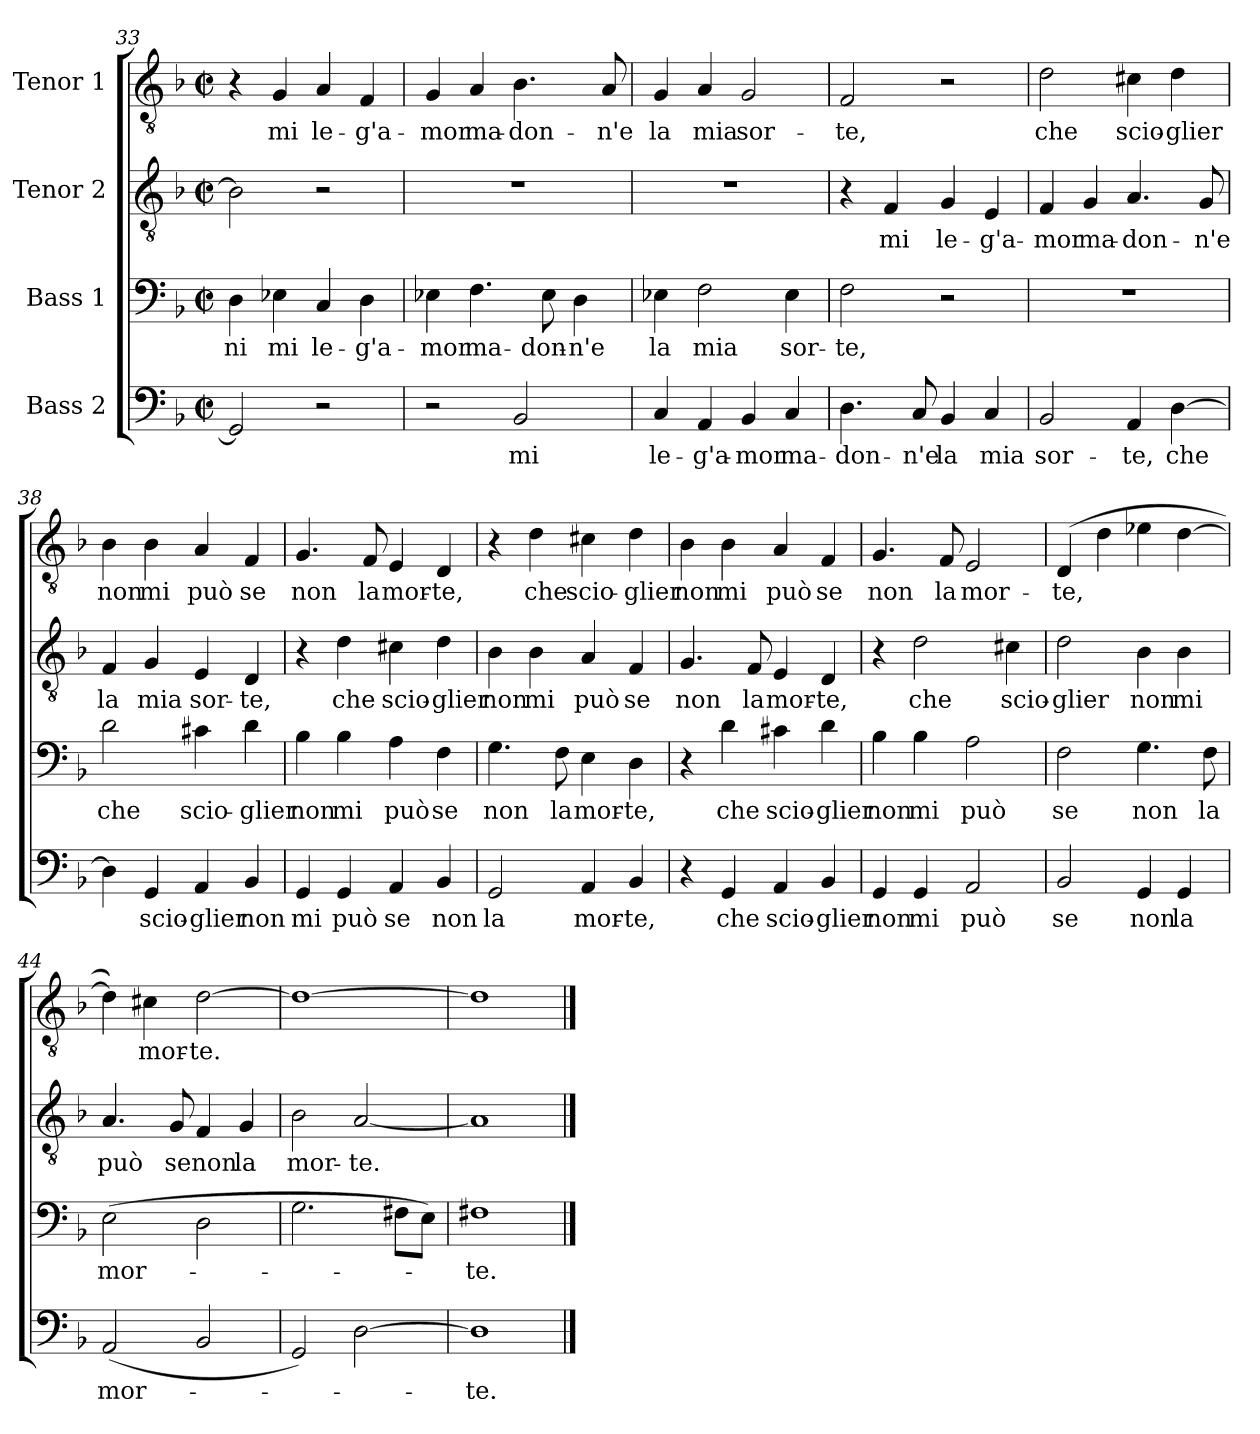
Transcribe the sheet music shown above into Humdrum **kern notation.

**kern	**text	**kern	**text	**kern	**text	**kern	**text
*part4	*part4	*part3	*part3	*part2	*part2	*part1	*part1
*staff4	*staff4	*staff3	*staff3	*staff2	*staff2	*staff1	*staff1
*I"Bass 2	*	*I"Bass 1	*	*I"Tenor 2	*	*I"Tenor 1	*
*clefF4	*	*clefF4	*	*clefGv2	*	*clefGv2	*
*k[b-]	*	*k[b-]	*	*k[b-]	*	*k[b-]	*
*F:	*	*F:	*	*F:	*	*F:	*
*M2/2	*	*M2/2	*	*M2/2	*	*M2/2	*
*met(c|)	*	*met(c|)	*	*met(c|)	*	*met(c|)	*
=33	=33	=33	=33	=33	=33	=33	=33
2GG/]	.	4D\	-ni	2B-\]	.	4r	.
.	.	4E-X\	mi	.	.	4G/	mi
2r	.	4C/	le-	2r	.	4A/	le-
.	.	4D\	-g'a-	.	.	4F/	-g'a-
=34	=34	=34	=34	=34	=34	=34	=34
2r	.	4E-X\	-mor	1r	.	4G/	-mor
.	.	4.F\	ma-	.	.	4A/	ma-
2BB-/	mi	.	.	.	.	4.B-\	-don-
.	.	8E-\	-don-	.	.	.	.
.	.	4D\	-n'e	.	.	.	.
.	.	.	.	.	.	8A/	-n'e
=35	=35	=35	=35	=35	=35	=35	=35
4C/	le-	4E-X\	la	1r	.	4G/	la
4AA/	-g'a-	2F\	mia	.	.	4A/	mia
4BB-/	-mor	.	.	.	.	2G/	sor-
4C/	ma-	4E-\	sor-	.	.	.	.
!!LO:LB:g=z
=36	=36	=36	=36	=36	=36	=36	=36
4.D\	-don-	2F\	-te,	4r	.	2F/	-te,
.	.	.	.	4F/	mi	.	.
8C/	-n'e	.	.	.	.	.	.
4BB-/	la	2r	.	4G/	le-	2r	.
4C/	mia	.	.	4E/	-g'a-	.	.
=37	=37	=37	=37	=37	=37	=37	=37
2BB-/	sor-	1r	.	4F/	-mor	2d\	che
.	.	.	.	4G/	ma-	.	.
4AA/	-te,	.	.	4.A/	-don-	4c#X\	scio-
[4D\	che	.	.	.	.	4d\	-glier
.	.	.	.	8G/	-n'e	.	.
=38	=38	=38	=38	=38	=38	=38	=38
4D\]	.	2d\	che	4F/	la	4B-\	non
4GG/	scio-	.	.	4G/	mia	4B-\	mi
4AA/	-glier	4c#X\	scio-	4E/	sor-	4A/	può
4BB-/	non	4d\	-glier	4D/	-te,	4F/	se
=39	=39	=39	=39	=39	=39	=39	=39
4GG/	mi	4B-\	non	4r	.	4.G/	non
4GG/	può	4B-\	mi	4d\	che	.	.
.	.	.	.	.	.	8F/	la
4AA/	se	4A\	può	4c#X\	scio-	4E/	mor-
4BB-/	non	4F\	se	4d\	-glier	4D/	-te,
=40	=40	=40	=40	=40	=40	=40	=40
2GG/	la	4.G\	non	4B-\	non	4r	.
.	.	.	.	4B-\	mi	4d\	che
.	.	8F\	la	.	.	.	.
4AA/	mor-	4E\	mor-	4A/	può	4c#X\	scio-
4BB-/	-te,	4D\	-te,	4F/	se	4d\	-glier
!!LO:LB:g=z
=41	=41	=41	=41	=41	=41	=41	=41
4r	.	4r	.	4.G/	non	4B-\	non
4GG/	che	4d\	che	.	.	4B-\	mi
.	.	.	.	8F/	la	.	.
4AA/	scio-	4c#X\	scio-	4E/	mor-	4A/	può
4BB-/	-glier	4d\	-glier	4D/	-te,	4F/	se
=42	=42	=42	=42	=42	=42	=42	=42
4GG/	non	4B-\	non	4r	.	4.G/	non
4GG/	mi	4B-\	mi	2d\	che	.	.
.	.	.	.	.	.	8F/	la
2AA/	può	2A\	può	.	.	2E/	mor-
.	.	.	.	4c#X\	scio-	.	.
=43	=43	=43	=43	=43	=43	=43	=43
2BB-/	se	2F\	se	2d\	-glier	(4D/	-te,
.	.	.	.	.	.	4d\	.
4GG/	non	4.G\	non	4B-\	non	4e-X\	.
4GG/	la	.	.	4B-\	mi	[4d\	.
.	.	8F\	la	.	.	.	.
=44	=44	=44	=44	=44	=44	=44	=44
(2AA/	mor-	(2E\	mor-	4.A/	può	4d\])	.
.	.	.	.	.	.	4c#X\	mor-
.	.	.	.	8G/	se	.	.
2BB-/	.	2D\	.	4F/	non	[2d\	-te.
.	.	.	.	4G/	la	.	.
=45	=45	=45	=45	=45	=45	=45	=45
2GG/)	.	2.G\	.	2B-\	mor-	1d_	.
[2D\	.	.	.	[2A/	-te.	.	.
.	.	8F#X\L	.	.	.	.	.
.	.	8E\J)	.	.	.	.	.
=46	=46	=46	=46	=46	=46	=46	=46
1D]	-te.	1F#X	-te.	1A]	.	1d]	.
==	==	==	==	==	==	==	==
*-	*-	*-	*-	*-	*-	*-	*-
